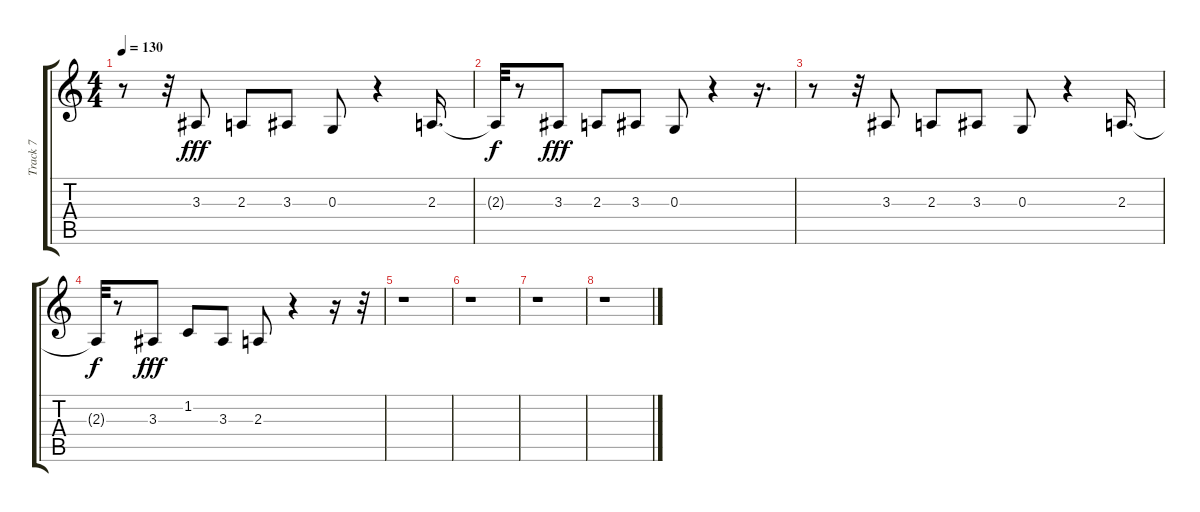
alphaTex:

\track ("Track 7" "Track 7") {instrument pizzicatostrings}
\staff {score tabs}
\tuning (E4 B3 G3 D3 A2 E2) {hide}
\ts (4 4)
\tempo 130
\clef g2
\ks c
r.8{dy fff} r.32 3.3.8 2.3.8 3.3.8 0.3.8 r.4 2.3.16{d} |
2.3{t}.32{dy f} r.8 3.3.8{dy fff} 2.3.8 3.3.8 0.3.8 r.4 r.16{d} |
r.8 r.32 3.3.8 2.3.8 3.3.8 0.3.8 r.4 2.3.16{d} |
2.3{t}.32{dy f} r.8 3.3.8{dy fff} 1.2.8 3.3.8 2.3.8 r.4 r.16 r.32 |
r.1 |
r.1 |
r.1 |
r.1
